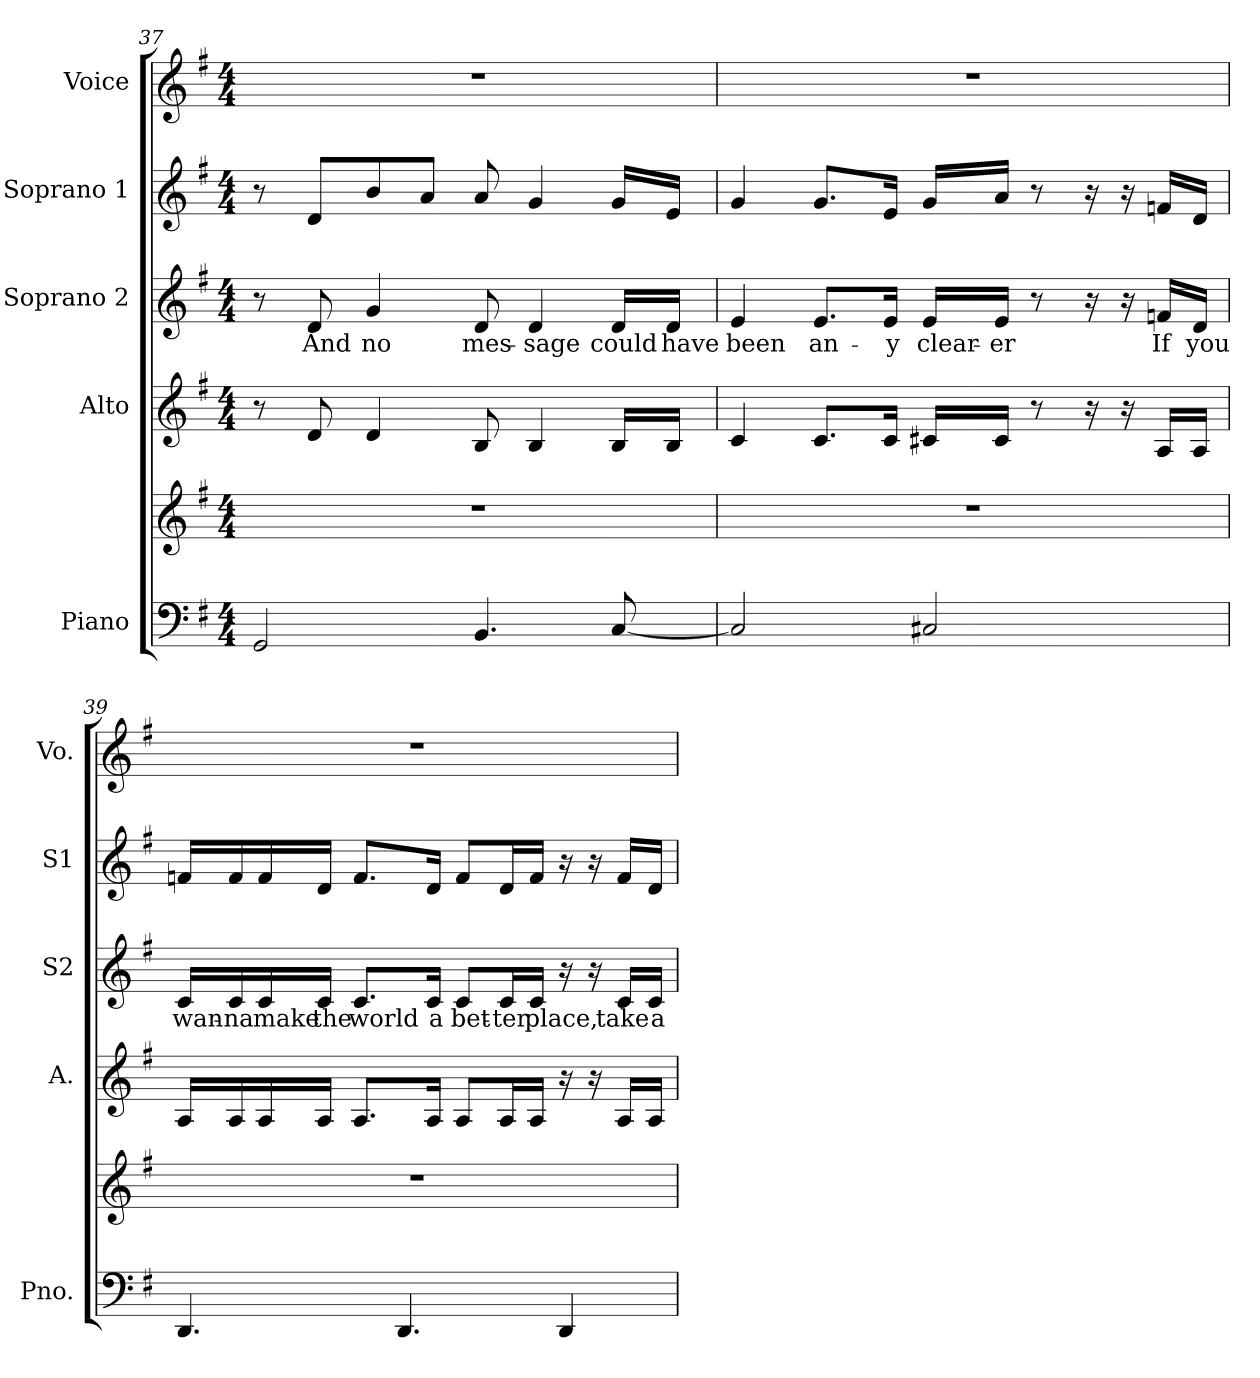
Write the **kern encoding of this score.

**kern	**kern	**kern	**kern	**text	**kern	**kern
*part5	*part5	*part4	*part3	*part3	*part2	*part1
*staff6	*staff5	*staff4	*staff3	*staff3	*staff2	*staff1
*I"Piano	*	*I"Alto	*I"Soprano 2	*	*I"Soprano 1	*I"Voice
*I'Pno.	*	*I'A.	*I'S2	*	*I'S1	*I'Vo.
*clefF4	*clefG2	*clefG2	*clefG2	*	*clefG2	*clefG2
*k[f#]	*k[f#]	*k[f#]	*k[f#]	*	*k[f#]	*k[f#]
*G:	*G:	*G:	*G:	*	*G:	*G:
*M4/4	*M4/4	*M4/4	*M4/4	*	*M4/4	*M4/4
=37	=37	=37	=37	=37	=37	=37
2GGi/	1r	8r	8r	.	8r	1r
!	!	!	!	!LO:LY:b:color=#000000	!	!
.	.	8di/	8di/	And	8di/L	.
!	!	!	!	!LO:LY:b:color=#000000	!	!
.	.	4di/	4gi/	no	8bi/	.
.	.	.	.	.	8ai/J	.
!	!	!	!	!LO:LY:b:color=#000000	!	!
4.BBi/	.	8Bi/	8di/	mes-	8ai/	.
!	!	!	!	!LO:LY:b:color=#000000	!	!
.	.	4Bi/	4di/	-sage	4gi/	.
!	!	!	!	!LO:LY:b:color=#000000	!	!
[8Ci/	.	16Bi/LL	16di/LL	could	16gi/LL	.
!	!	!	!	!LO:LY:b:color=#000000	!	!
.	.	16Bi/JJ	16di/JJ	have	16ei/JJ	.
!!LO:LB:g=z
=38	=38	=38	=38	=38	=38	=38
!	!	!	!	!LO:LY:b:color=#000000	!	!
2Ci/]	1r	4ci/	4ei/	been	4gi/	1r
!	!	!	!	!LO:LY:b:color=#000000	!	!
.	.	8.ci/L	8.ei/L	an-	8.gi/L	.
!	!	!	!	!LO:LY:b:color=#000000	!	!
.	.	16ci/Jk	16ei/Jk	-y	16ei/Jk	.
!	!	!	!	!LO:LY:b:color=#000000	!	!
2C#Xi/	.	16c#Xi/LL	16ei/LL	clear-	16gi/LL	.
!	!	!	!	!LO:LY:b:color=#000000	!	!
.	.	16c#i/JJ	16ei/JJ	-er	16ai/JJ	.
.	.	8r	8r	.	8r	.
.	.	16r	16r	.	16r	.
.	.	16r	16r	.	16r	.
!	!	!	!	!LO:LY:b:color=#000000	!	!
.	.	16Ai/LL	16fni/LL	If	16fni/LL	.
!	!	!	!	!LO:LY:b:color=#000000	!	!
.	.	16Ai/JJ	16di/JJ	you	16di/JJ	.
=39	=39	=39	=39	=39	=39	=39
!	!	!	!	!LO:LY:b:color=#000000	!	!
4.DDi/	1r	16Ai/LL	16ci/LL	wan-	16fni/LL	1r
!	!	!	!	!LO:LY:b:color=#000000	!	!
.	.	16Ai/	16ci/	-na	16fi/	.
!	!	!	!	!LO:LY:b:color=#000000	!	!
.	.	16Ai/	16ci/	make	16fi/	.
!	!	!	!	!LO:LY:b:color=#000000	!	!
.	.	16Ai/JJ	16ci/JJ	the	16di/JJ	.
!	!	!	!	!LO:LY:b:color=#000000	!	!
.	.	8.Ai/L	8.ci/L	world	8.fi/L	.
4.DDi/	.	.	.	.	.	.
!	!	!	!	!LO:LY:b:color=#000000	!	!
.	.	16Ai/Jk	16ci/Jk	a	16di/Jk	.
!	!	!	!	!LO:LY:b:color=#000000	!	!
.	.	8Ai/L	8ci/L	bet-	8fi/L	.
!	!	!	!	!LO:LY:b:color=#000000	!	!
.	.	16Ai/L	16ci/L	-ter	16di/L	.
!	!	!	!	!LO:LY:b:color=#000000	!	!
.	.	16Ai/JJ	16ci/JJ	place,	16fi/JJ	.
4DDi/	.	16r	16r	.	16r	.
.	.	16r	16r	.	16r	.
!	!	!	!	!LO:LY:b:color=#000000	!	!
.	.	16Ai/LL	16ci/LL	take	16fi/LL	.
!	!	!	!	!LO:LY:b:color=#000000	!	!
.	.	16Ai/JJ	16ci/JJ	a	16di/JJ	.
=	=	=	=	=	=	=
*-	*-	*-	*-	*-	*-	*-
